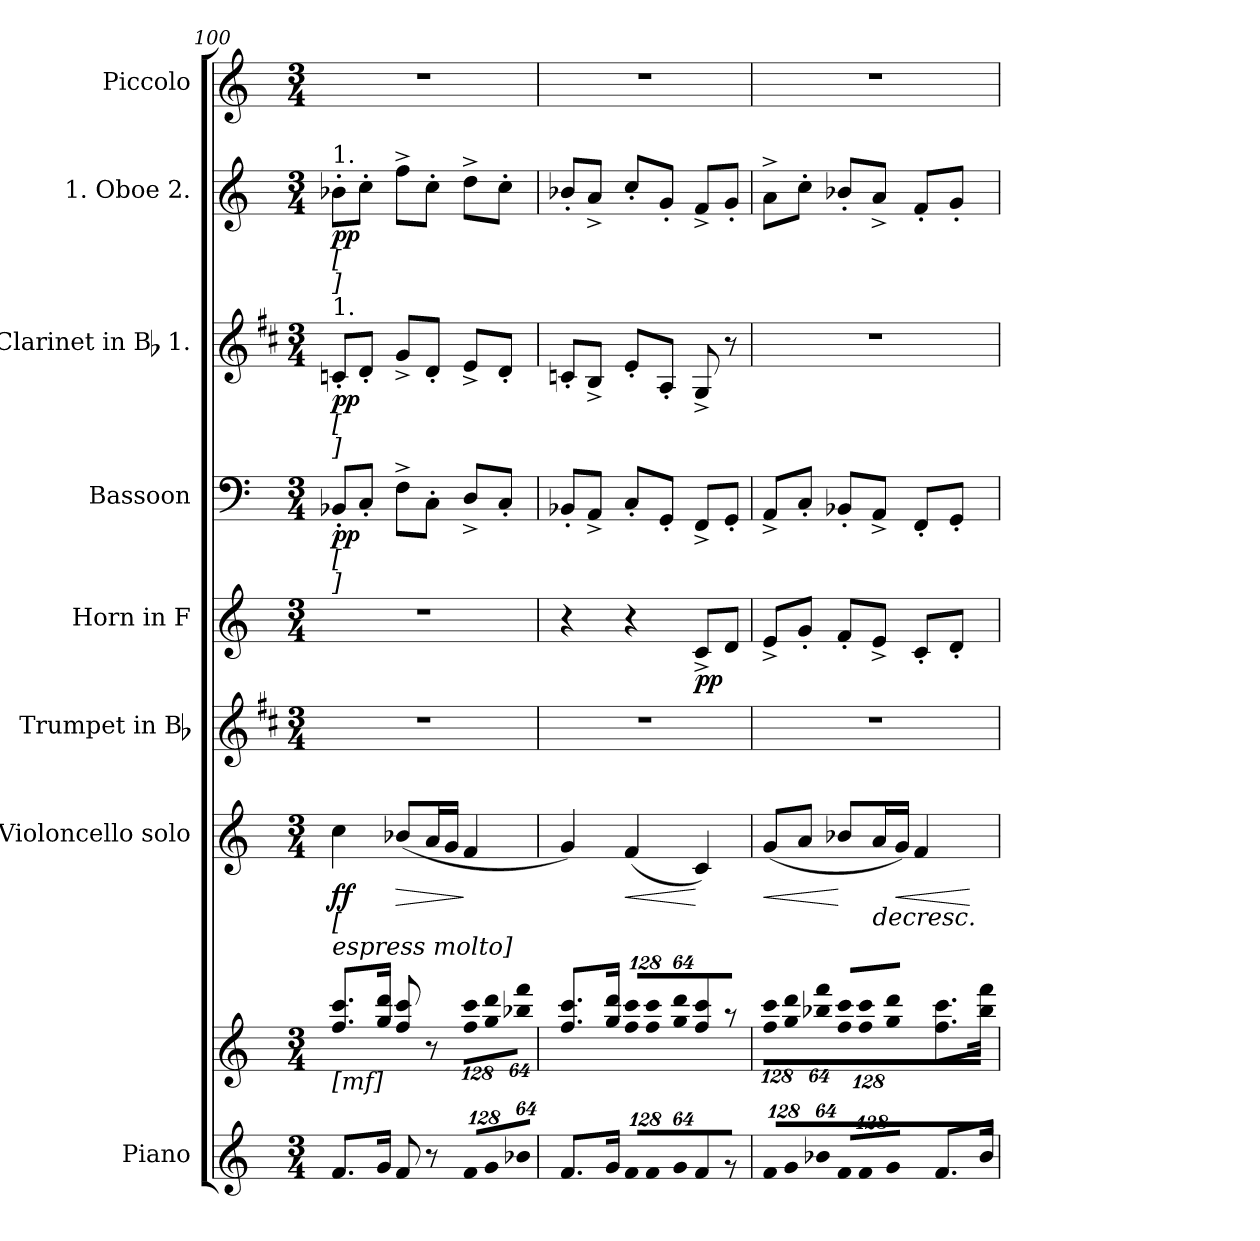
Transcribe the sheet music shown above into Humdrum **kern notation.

**kern	**kern	**kern	**dynam	**kern	**kern	**dynam	**kern	**dynam	**kern	**dynam	**kern	**dynam	**kern
*part8	*part8	*part7	*part7	*part6	*part5	*part5	*part4	*part4	*part3	*part3	*part2	*part2	*part1
*staff9	*staff8	*staff7	*staff7	*staff6	*staff5	*staff5	*staff4	*staff4	*staff3	*staff3	*staff2	*staff2	*staff1
*I"Piano	*	*I"Violoncello solo	*	*I"Trumpet in Bb	*I"Horn in F	*	*I"Bassoon	*	*I"Clarinet in Bb 1.	*	*I"1. Oboe 2.	*	*I"Piccolo
*I'Pno.	*	*I'Vc. solo	*	*I'Tpt.	*I'Hn.	*	*I'Bsn.	*	*I'1. Cl.	*	*I'1. Ob. 2.	*	*I'Picc.
!!LO:PB:g=z
*clefG2	*clefG2	*clefG2	*	*clefG2	*clefG2	*	*clefF4	*	*clefG2	*	*clefG2	*	*clefG2
*	*	*	*	*ITrd1c2	*ITrd4c7	*	*	*	*ITrd1c2	*	*	*	*ITrd-7c-12
*k[]	*k[]	*k[]	*	*k[]	*k[b-]	*	*k[]	*	*k[]	*	*k[]	*	*k[]
*C:	*C:	*C:	*	*C:	*F:	*	*C:	*	*C:	*	*C:	*	*C:
*M3/4	*M3/4	*M3/4	*	*M3/4	*M3/4	*	*M3/4	*	*M3/4	*	*M3/4	*	*M3/4
=100	=100	=100	=100	=100	=100	=100	=100	=100	=100	=100	=100	=100	=100
!	!	!	!	!	!	!	!	!	!	!	!LO:TX:a:t=1.	!	!
!	!	!	!	!	!	!	!	!	!	!	!LO:TX:b:i:t=[	!	!
!	!	!	!	!	!	!	!	!	!	!	!LO:TX:b:i:t=]	!	!
!	!	!	!	!	!	!	!	!	!LO:TX:a:t=1.	!	!	!	!
!	!	!	!	!	!	!	!	!	!LO:TX:b:i:t=[	!	!	!	!
!	!	!	!	!	!	!	!	!	!LO:TX:b:i:t=]	!	!	!	!
!	!	!	!	!	!	!	!LO:TX:b:i:t=[	!	!	!	!	!	!
!	!	!	!	!	!	!	!LO:TX:b:i:t=]	!	!	!	!	!	!
!	!	!LO:TX:b:i:t=[	!	!	!	!	!	!	!	!	!	!	!
!	!	!LO:TX:b:i:t=espress molto]	!	!	!	!	!	!	!	!	!	!	!
!	!LO:TX:b:t=[mf]	!	!	!	!	!	!	!	!	!	!	!	!
!	!	!	!	!LO:N:vis=1	!LO:N:vis=1	!	!	!	!	!	!	!	!LO:N:vis=1
8.fi/L	8.ffi/ 8.ccciL	(4cci\	ff	2.r	2.r	.	8BB-X'i/L	pp	8B-X'i/L	pp	8b-X'i\L	pp	2.r
.	.	.	.	.	.	.	8C'i/J	.	8c'i/J	.	8cc'i\J	.	.
16gi/Jk	16ggi/ 16dddiJk	.	.	.	.	.	.	.	.	.	.	.	.
!	!	!	!LO:HP:b	!	!	!	!	!	!	!	!	!	!
8fi/	8ffi/ 8ccci	(8b-Xi/L	>	.	.	.	8F^i\L	.	8f^i/L	.	8ff^i\L	.	.
8r	8r	16ai/L	.	.	.	.	8C'i\J	.	8c'i/J	.	8cc'i\J	.	.
.	.	16gi/JJ	.	.	.	.	.	.	.	.	.	.	.
*Xbrackettup	*	*	*	*	*	*	*	*	*	*	*	*	*
!LO:N:vis=8	!	!	!	!	!	!	!	!	!	!	!	!	!
*	*Xbrackettup	*	*	*	*	*	*	*	*	*	*	*	*
!	!LO:N:vis=8	!	!	!	!	!	!	!	!	!	!	!	!
1024%85fi/L	1024%85ffi\ 1024%85ccciL	4fi/	]	.	.	.	8D^i/L	.	8d^i/L	.	8dd^i\L	.	.
!LO:N:vis=8	!LO:N:vis=8	!	!	!	!	!	!	!	!	!	!	!	!
1024%85gi/	1024%85ggi\ 1024%85dddi	.	.	.	.	.	.	.	.	.	.	.	.
.	.	.	.	.	.	.	8C'i/J	.	8c'i/J	.	8cc'i\J	.	.
!LO:N:vis=8	!LO:N:vis=8	!	!	!	!	!	!	!	!	!	!	!	!
512%43b-Xi/J	512%43bb-Xi\ 512%43fffiJ	.	.	.	.	.	.	.	.	.	.	.	.
=101	=101	=101	=101	=101	=101	=101	=101	=101	=101	=101	=101	=101	=101
!	!	!	!	!LO:N:vis=1	!	!	!	!	!	!	!	!	!LO:N:vis=1
8.fi/L	8.ffi/ 8.ccciL	4gi/)	.	2.r	4r	.	8BB-X'i/L	.	8B-X'i/L	.	8b-X'i/L	.	2.r
.	.	.	.	.	.	.	8AA^i/J	.	8A^i/J	.	8a^i/J	.	.
16gi/Jk	16ggi/ 16dddiJk	.	.	.	.	.	.	.	.	.	.	.	.
!LO:N:vis=8	!LO:N:vis=8	!	!LO:HP:b	!	!	!	!	!	!	!	!	!	!
1024%85fi/L	1024%85ffi/ 1024%85ccciL	(4fi/	<	.	4r	.	8C'i/L	.	8d'i/L	.	8cc'i/L	.	.
!LO:N:vis=8	!LO:N:vis=8	!	!	!	!	!	!	!	!	!	!	!	!
1024%85fi/	1024%85ffi/ 1024%85ccci	.	.	.	.	.	.	.	.	.	.	.	.
.	.	.	.	.	.	.	8GG'i/J	.	8G'i/J	.	8g'i/J	.	.
!LO:N:vis=8	!LO:N:vis=8	!	!	!	!	!	!	!	!	!	!	!	!
512%43gi/J	512%43ggi/ 512%43dddiJ	.	.	.	.	.	.	.	.	.	.	.	.
8fi/	8ffi/ 8ccci	4ci/)	[	.	8F^i/L	pp	8FF^i/L	.	8F^i/	.	8f^i/L	.	.
8r	8r	.	.	.	8Gi/J	.	8GG'i/J	.	8r	.	8g'i/J	.	.
=102	=102	=102	=102	=102	=102	=102	=102	=102	=102	=102	=102	=102	=102
!LO:N:vis=8	!LO:N:vis=8	!	!LO:HP:b	!LO:N:vis=1	!	!	!	!	!LO:N:vis=1	!	!	!	!LO:N:vis=1
1024%85fi/L	1024%85ffi\ 1024%85ccciL	(8gi/L	<	2.r	8A^i/L	.	8AA^i/L	.	2.r	.	8a^i\L	.	2.r
!LO:N:vis=8	!LO:N:vis=8	!	!	!	!	!	!	!	!	!	!	!	!
1024%85gi/	1024%85ggi\ 1024%85dddi	.	.	.	.	.	.	.	.	.	.	.	.
.	.	8ai/J	.	.	8c'i/J	.	8C'i/J	.	.	.	8cc'i\J	.	.
!LO:N:vis=8	!LO:N:vis=8	!	!	!	!	!	!	!	!	!	!	!	!
512%43b-Xi/J	512%43bb-Xi\ 512%43fffiJ	.	.	.	.	.	.	.	.	.	.	.	.
!LO:N:vis=8	!LO:N:vis=8	!	!	!	!	!	!	!	!	!	!	!	!
1024%85fi/L	1024%85ffi/ 1024%85ccciL	8b-Xi/L	[	.	8B-'i/L	.	8BB-X'i/L	.	.	.	8b-X'i/L	.	.
!LO:N:vis=8	!LO:N:vis=8	!	!	!	!	!	!	!	!	!	!	!	!
1024%85fi/	1024%85ffi/ 1024%85ccci	.	.	.	.	.	.	.	.	.	.	.	.
!	!	!	!LO:HP:b	!	!	!	!	!	!	!	!	!	!
.	.	16ai/L	>	.	8A^i/J	.	8AA^i/J	.	.	.	8a^i/J	.	.
!LO:N:vis=8	!LO:N:vis=8	!	!	!	!	!	!	!	!	!	!	!	!
512%43gi/J	512%43ggi/ 512%43dddiJ	.	.	.	.	.	.	.	.	.	.	.	.
!	!	!	!LO:HP:b	!	!	!	!	!	!	!	!	!	!
.	.	16gi/JJ)	<	.	.	.	.	.	.	.	.	.	.
8.fi/L	8.ffi\ 8.ccciL	4fi/	]	.	8F'i/L	.	8FF'i/L	.	.	.	8f'i/L	.	.
.	.	.	.	.	8G'i/J	.	8GG'i/J	.	.	.	8g'i/J	.	.
16b-i/Jk	16bb-i\ 16fffiJk	.	.	.	.	.	.	.	.	.	.	.	.
.	.	.	[	.	.	.	.	.	.	.	.	.	.
=	=	=	=	=	=	=	=	=	=	=	=	=	=
*-	*-	*-	*-	*-	*-	*-	*-	*-	*-	*-	*-	*-	*-
